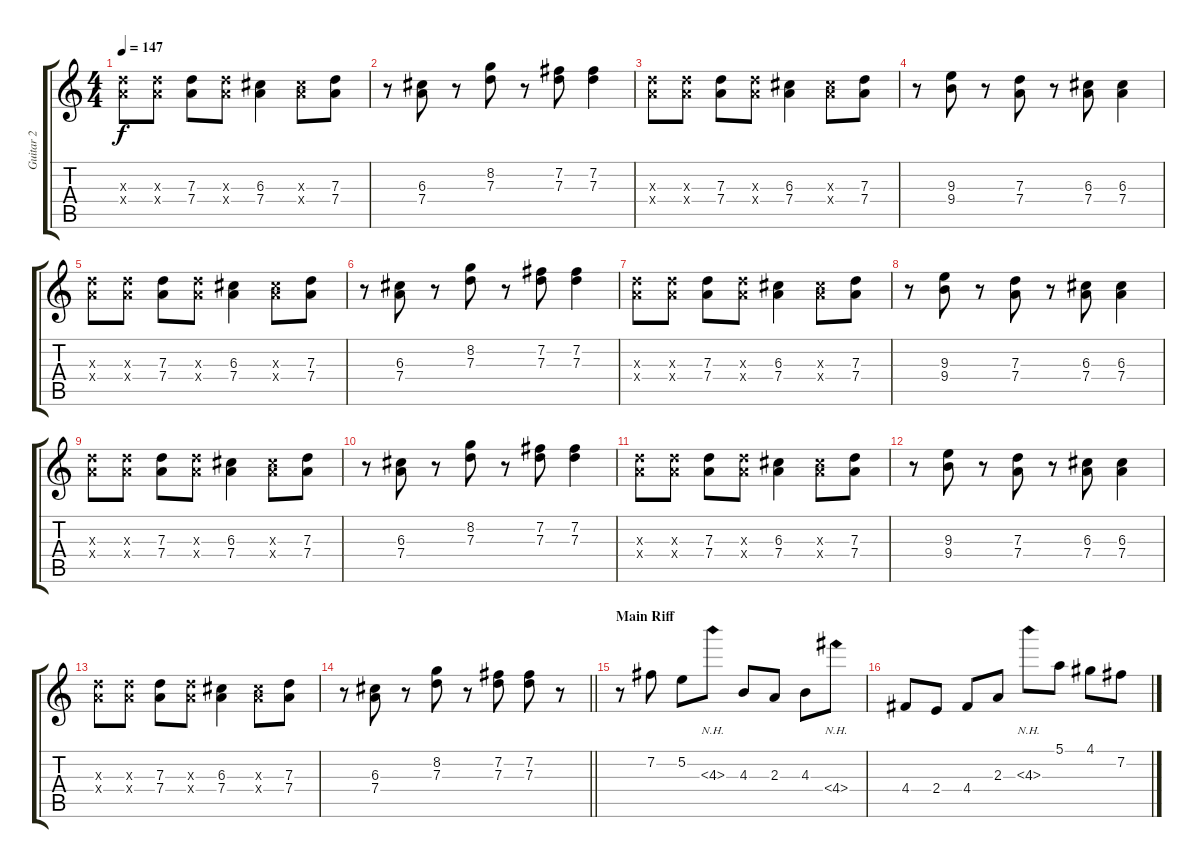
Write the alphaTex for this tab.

\track ("Guitar 2" "Guitar 2") {instrument overdrivenguitar}
\staff {score tabs}
\tuning (E4 B3 G3 D3 A2 E2) {hide}
\ts (4 4)
\tempo 147
\clef g2
\ks c
(7.3{x} 7.4{x}).8{dy f} (7.3{x} 7.4{x}).8 (7.3 7.4).8 (7.3{x} 7.4{x}).8 (6.3 7.4).4 (6.3{x} 7.4{x}).8 (7.3 7.4).8 |
r.8 (6.3 7.4).8 r.8 (8.2 7.3).8 r.8 (7.2 7.3).8 (7.2 7.3).4 |
(7.3{x} 7.4{x}).8 (7.3{x} 7.4{x}).8 (7.3 7.4).8 (7.3{x} 7.4{x}).8 (6.3 7.4).4 (6.3{x} 7.4{x}).8 (7.3 7.4).8 |
r.8 (9.3 9.4).8 r.8 (7.3 7.4).8 r.8 (6.3 7.4).8 (6.3 7.4).4 |
(7.3{x} 7.4{x}).8 (7.3{x} 7.4{x}).8 (7.3 7.4).8 (7.3{x} 7.4{x}).8 (6.3 7.4).4 (6.3{x} 7.4{x}).8 (7.3 7.4).8 |
r.8 (6.3 7.4).8 r.8 (8.2 7.3).8 r.8 (7.2 7.3).8 (7.2 7.3).4 |
(7.3{x} 7.4{x}).8 (7.3{x} 7.4{x}).8 (7.3 7.4).8 (7.3{x} 7.4{x}).8 (6.3 7.4).4 (6.3{x} 7.4{x}).8 (7.3 7.4).8 |
r.8 (9.3 9.4).8 r.8 (7.3 7.4).8 r.8 (6.3 7.4).8 (6.3 7.4).4 |
(7.3{x} 7.4{x}).8 (7.3{x} 7.4{x}).8 (7.3 7.4).8 (7.3{x} 7.4{x}).8 (6.3 7.4).4 (6.3{x} 7.4{x}).8 (7.3 7.4).8 |
r.8 (6.3 7.4).8 r.8 (8.2 7.3).8 r.8 (7.2 7.3).8 (7.2 7.3).4 |
(7.3{x} 7.4{x}).8 (7.3{x} 7.4{x}).8 (7.3 7.4).8 (7.3{x} 7.4{x}).8 (6.3 7.4).4 (6.3{x} 7.4{x}).8 (7.3 7.4).8 |
r.8 (9.3 9.4).8 r.8 (7.3 7.4).8 r.8 (6.3 7.4).8 (6.3 7.4).4 |
(7.3{x} 7.4{x}).8 (7.3{x} 7.4{x}).8 (7.3 7.4).8 (7.3{x} 7.4{x}).8 (6.3 7.4).4 (6.3{x} 7.4{x}).8 (7.3 7.4).8 |
\barLineRight lightlight
r.8 (6.3 7.4).8 r.8 (8.2 7.3).8 r.8 (7.2 7.3).8 (7.2 7.3).8 r.8 |
\section ("" "Main Riff")
r.8 7.2.8 5.2.8 4.3{nh}.8 4.3.8 2.3.8 4.3.8 4.4{nh}.8 |
4.4.8 2.4.8 4.4.8 2.3.8 4.3{nh}.8 5.1.8 4.1.8 7.2.8
